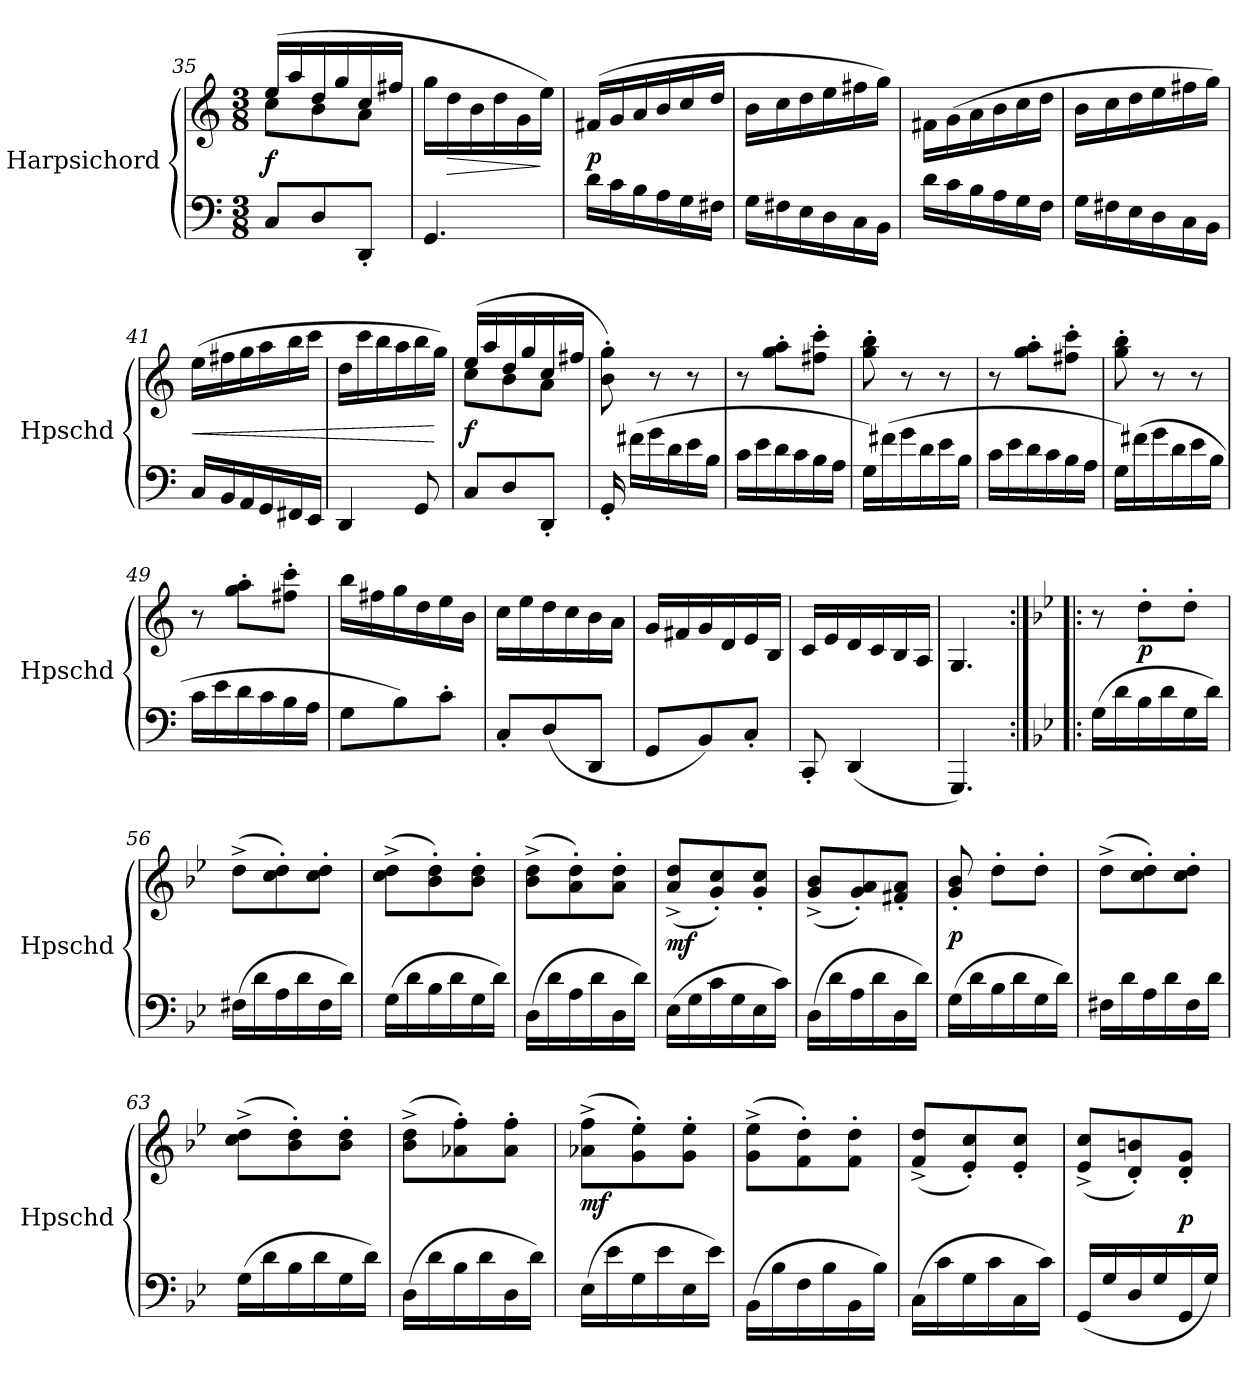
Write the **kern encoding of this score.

**kern	**kern	**dynam
*part1	*part1	*part1
*staff2	*staff1	*staff1/2
*I"Harpsichord	*	*
*I'Hpschd	*	*
*clefF4	*clefG2	*
*k[]	*k[]	*
*C:	*C:	*
*M3/8	*M3/8	*
=35	=35	=35
*	*^	*
8C/L	(16ee/LL	8cc\L	f
.	16aa/	.	.
8D/	16dd/	8b\	.
.	16gg/	.	.
8DD'/J	16cc/	8a\J	.
.	16ff#X/JJ	.	.
*	*v	*v	*
=36	=36	=36
4.GG/	16gg\LL	.
.	16dd\	>
.	16b\	.
.	16dd\	.
.	16g\	.
.	16ee\JJ)	]
=37	=37	=37
16d\LL	(16f#X/LL	p
16c\	16g/	.
16B\	16a/	.
16A\	16b/	.
16G\	16cc/	.
16F#X\JJ	16dd/JJ	.
=38	=38	=38
16G\LL	16b\LL	.
16F#X\	16cc\	.
16E\	16dd\	.
16D\	16ee\	.
16C\	16ff#X\	.
16BB\JJ	16gg\JJ)	.
=39	=39	=39
16d\LL	16f#X\LL	.
16c\	(16g\	.
16B\	16a\	.
16A\	16b\	.
16G\	16cc\	.
16F\JJ	16dd\JJ	.
=40	=40	=40
16G\LL	16b\LL	.
16F#X\	16cc\	.
16E\	16dd\	.
16D\	16ee\	.
16C\	16ff#X\	.
16BB\JJ	16gg\JJ)	.
=41	=41	=41
16C/LL	(16ee\LL	<
16BB/	16ff#X\	.
16AA/	16gg\	.
16GG/	16aa\	.
16FF#X/	16bb\	.
16EE/JJ	16ccc\JJ	.
=42	=42	=42
4DD/	16dd\LL	.
.	16ccc\	.
.	16bb\	.
.	16aa\	.
8GG/	16bb\	.
.	16gg\JJ)	[
=43	=43	=43
*	*^	*
8C/L	(16ee/LL	8cc\L	f
.	16aa/	.	.
8D/	16dd/	8b\	.
.	16gg/	.	.
8DD'/J	16cc/	8a\J	.
.	16ff#X/JJ	.	.
*	*v	*v	*
=44	=44	=44
16GG'/	8b'\ 8gg'\)	.
(16f#X\LL	.	.
16g\	8r	.
16d\	.	.
16e\	8r	.
16B\JJ	.	.
=45	=45	=45
16c\LL	8r	.
16e\	.	.
16d\	8gg'\ 8aa'\L	.
16c\	.	.
16B\	8ff#X'\ 8ccc'\J	.
16A\JJ	.	.
=46	=46	=46
16G\LL)	8gg'\ 8bb'\	.
(16f#X\	.	.
16g\	8r	.
16d\	.	.
16e\	8r	.
16B\JJ	.	.
=47	=47	=47
16c\LL	8r	.
16e\	.	.
16d\	8gg'\ 8aa'\L	.
16c\	.	.
16B\	8ff#X'\ 8ccc'\J	.
16A\JJ	.	.
=48	=48	=48
16G\LL)	8gg'\ 8bb'\	.
(16f#X\	.	.
16g\	8r	.
16d\	.	.
16e\	8r	.
16B\JJ	.	.
=49	=49	=49
16c\LL	8r	.
16e\	.	.
16d\	8gg'\ 8aa'\L	.
16c\	.	.
16B\	8ff#X'\ 8ccc'\J	.
16A\JJ	.	.
=50	=50	=50
8G\L	16bb\LL	.
.	16ff#X\	.
8B\)	16gg\	.
.	16dd\	.
8c'\J	16ee\	.
.	16b\JJ	.
=51	=51	=51
8C'/L	16cc\LL	.
.	16ee\	.
(8D/	16dd\	.
.	16cc\	.
8DD/J	16b\	.
.	16a\JJ	.
=52	=52	=52
8GG/L	16g/LL	.
.	16f#X/	.
8BB/)	16g/	.
.	16d/	.
8C'/J	16e/	.
.	16B/JJ	.
=53	=53	=53
8CC'/	16c/LL	.
.	16e/	.
(4DD/	16d/	.
.	16c/	.
.	16B/	.
.	16A/JJ	.
=54	=54	=54
4.GGG/)	4.G/	.
=55:|!|:	=55:|!|:	=55:|!|:
*k[b-e-]	*k[b-e-]	*
(16G\LL	8r	.
16d\	.	.
16B-\	8dd'\L	p
16d\	.	.
16G\	8dd'\J	.
16d\JJ)	.	.
=56	=56	=56
(16F#X\LL	(8dd^\L	.
16d\	.	.
16A\	8cc'\ 8dd'\)	.
16d\	.	.
16F#\	8cc'\ 8dd'\J	.
16d\JJ)	.	.
=57	=57	=57
(16G\LL	(8cc^\ 8dd^\L	.
16d\	.	.
16B-\	8b-'\ 8dd'\)	.
16d\	.	.
16G\	8b-'\ 8dd'\J	.
16d\JJ)	.	.
=58	=58	=58
(16D\LL	(8b-^\ 8dd^\L	.
16d\	.	.
16A\	8a'\ 8dd'\)	.
16d\	.	.
16D\	8a'\ 8dd'\J	.
16d\JJ)	.	.
=59	=59	=59
(16E-\LL	(8a^/ 8dd^/L	mf
16G\	.	.
16c\	8g'/ 8cc'/)	.
16G\	.	.
16E-\	8g'/ 8cc'/J	.
16c\JJ)	.	.
=60	=60	=60
(16D\LL	(8g^/ 8b-^/L	.
16d\	.	.
16A\	8g'/ 8a'/)	.
16d\	.	.
16D\	8f#X'/ 8a'/J	.
16d\JJ)	.	.
=61	=61	=61
(16G\LL	8g'/ 8b-'/	p
16d\	.	.
16B-\	8dd'\L	.
16d\	.	.
16G\	8dd'\J	.
16d\JJ)	.	.
=62	=62	=62
16F#X\LL	(8dd^\L	.
16d\	.	.
16A\	8cc'\ 8dd'\)	.
16d\	.	.
16F#\	8cc'\ 8dd'\J	.
16d\JJ	.	.
=63	=63	=63
(16G\LL	(8cc^\ 8dd^\L	.
16d\	.	.
16B-\	8b-'\ 8dd'\)	.
16d\	.	.
16G\	8b-'\ 8dd'\J	.
16d\JJ)	.	.
=64	=64	=64
(16D\LL	(8b-^\ 8dd^\L	.
16d\	.	.
16B-\	8a-X'\ 8ff'\)	.
16d\	.	.
16D\	8a-'\ 8ff'\J	.
16d\JJ)	.	.
=65	=65	=65
(16E-\LL	(8a-X^\ 8ff^\L	mf
16e-\	.	.
16G\	8g'\ 8ee-'\)	.
16e-\	.	.
16E-\	8g'\ 8ee-'\J	.
16e-\JJ)	.	.
=66	=66	=66
(16BB-\LL	(8g^\ 8ee-^\L	.
16B-\	.	.
16F\	8f'\ 8dd'\)	.
16B-\	.	.
16BB-\	8f'\ 8dd'\J	.
16B-\JJ)	.	.
=67	=67	=67
(16C\LL	(8f^/ 8dd^/L	.
16c\	.	.
16G\	8e-'/ 8cc'/)	.
16c\	.	.
16C\	8e-'/ 8cc'/J	.
16c\JJ)	.	.
=68	=68	=68
(16GG/LL	(8e-^/ 8cc^/L	.
16G/	.	.
16D/	8d'/ 8bn'/)	.
16G/	.	.
16GG/	8d'/ 8g'/J	p
16G/JJ)	.	.
=	=	=
*-	*-	*-
